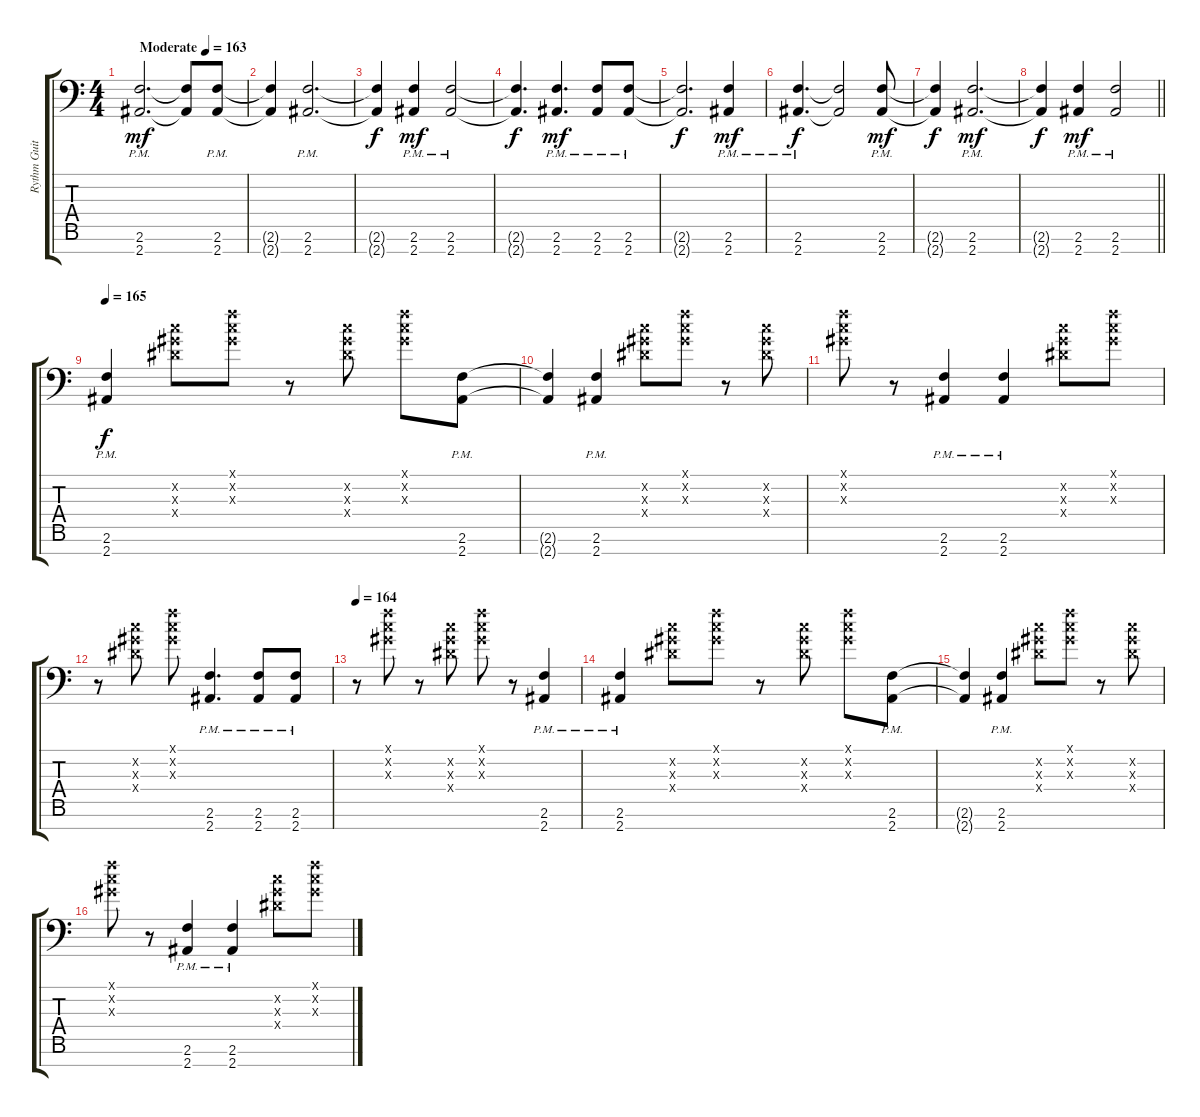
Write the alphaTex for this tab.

\track ("Rythm Guitar #2" "Rythm Guit") {instrument distortionguitar}
\staff {score tabs}
\tuning (Eb4 Bb3 Gb3 Db3 Ab2 Eb2 Ab1) {hide}
\ts (4 4)
\section ("" "")
\tempo (163 "Moderate")
\clef f4
\ks c
(2.6{pm} 2.7{pm}).2{d dy mf instrument distortionguitar} (2.6{t} 2.7{t}).8 (2.6{pm} 2.7{pm}).8 |
(2.6{t} 2.7{t}).4 (2.6{pm} 2.7{pm}).2{d} |
(2.6{t} 2.7{t}).4{dy f} (2.6{pm} 2.7{pm}).4{dy mf} (2.6{pm} 2.7{pm}).2 |
(2.6{t} 2.7{t}).4{d dy f} (2.6{pm} 2.7{pm}).4{d dy mf} (2.6{pm} 2.7{pm}).8 (2.6{pm} 2.7{pm}).8 |
(2.6{t} 2.7{t}).2{d dy f} (2.6{pm} 2.7{pm}).4{dy mf} |
(2.6{pm} 2.7{pm}).4{d dy f} (2.6{t} 2.7{t}).2 (2.6{pm} 2.7{pm}).8{dy mf} |
(2.6{t} 2.7{t}).4{dy f} (2.6{pm} 2.7{pm}).2{d dy mf} |
\barLineRight lightlight
(2.6{t} 2.7{t}).4{dy f} (2.6{pm} 2.7{pm}).4{dy mf} (2.6{pm} 2.7{pm}).2 |
\section ("" "")
\tempo 165
(2.6{pm} 2.7{pm}).4{dy f} (2.2{x} 2.3{x} 2.4{x}).8 (2.1{x} 2.2{x} 2.3{x}).8 r.8 (2.2{x} 2.3{x} 2.4{x}).8 (2.1{x} 2.2{x} 2.3{x}).8 (2.6{pm} 2.7{pm}).8 |
(2.6{t} 2.7{t}).4 (2.6{pm} 2.7{pm}).4 (2.2{x} 2.3{x} 2.4{x}).8 (2.1{x} 2.2{x} 2.3{x}).8 r.8 (2.2{x} 2.3{x} 2.4{x}).8 |
(2.1{x} 2.2{x} 2.3{x}).8 r.8 (2.6{pm} 2.7{pm}).4 (2.6{pm} 2.7{pm}).4 (2.2{x} 2.3{x} 2.4{x}).8 (2.1{x} 2.2{x} 2.3{x}).8 |
r.8 (2.2{x} 2.3{x} 2.4{x}).8 (2.1{x} 2.2{x} 2.3{x}).8 (2.6{pm} 2.7{pm}).4{d} (2.6{pm} 2.7{pm}).8 (2.6{pm} 2.7{pm}).8 |
\tempo 164
r.8 (2.1{x} 2.2{x} 2.3{x}).8 r.8 (2.2{x} 2.3{x} 2.4{x}).8 (2.1{x} 2.2{x} 2.3{x}).8 r.8 (2.6{pm} 2.7{pm}).4 |
(2.6{pm} 2.7{pm}).4 (2.2{x} 2.3{x} 2.4{x}).8 (2.1{x} 2.2{x} 2.3{x}).8 r.8 (2.2{x} 2.3{x} 2.4{x}).8 (2.1{x} 2.2{x} 2.3{x}).8 (2.6{pm} 2.7{pm}).8 |
(2.6{t} 2.7{t}).4 (2.6{pm} 2.7{pm}).4 (2.2{x} 2.3{x} 2.4{x}).8 (2.1{x} 2.2{x} 2.3{x}).8 r.8 (2.2{x} 2.3{x} 2.4{x}).8 |
(2.1{x} 2.2{x} 2.3{x}).8 r.8 (2.6{pm} 2.7{pm}).4 (2.6{pm} 2.7{pm}).4 (2.2{x} 2.3{x} 2.4{x}).8 (2.1{x} 2.2{x} 2.3{x}).8
